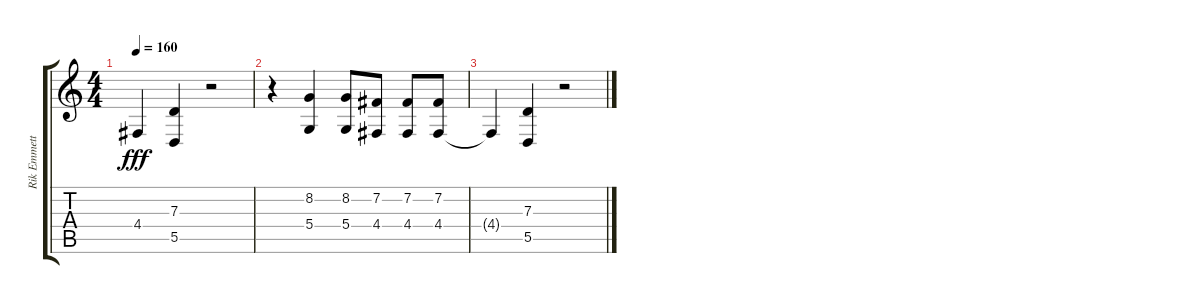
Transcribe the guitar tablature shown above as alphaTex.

\track ("Rik Emmett - Vocals" "Rik Emmett") {instrument synthvoice}
\staff {score tabs}
\tuning (E4 B3 G3 D3 A2 E2) {hide}
\ts (4 4)
\tempo 160
\clef g2
\ks c
4.4{t}.4{dy fff} (7.3 5.5).4 r.2 |
r.4 (8.2 5.4).4 (8.2 5.4).8 (7.2 4.4).8 (7.2 4.4).8 (7.2 4.4).8 |
4.4{t}.4 (7.3 5.5).4 r.2
